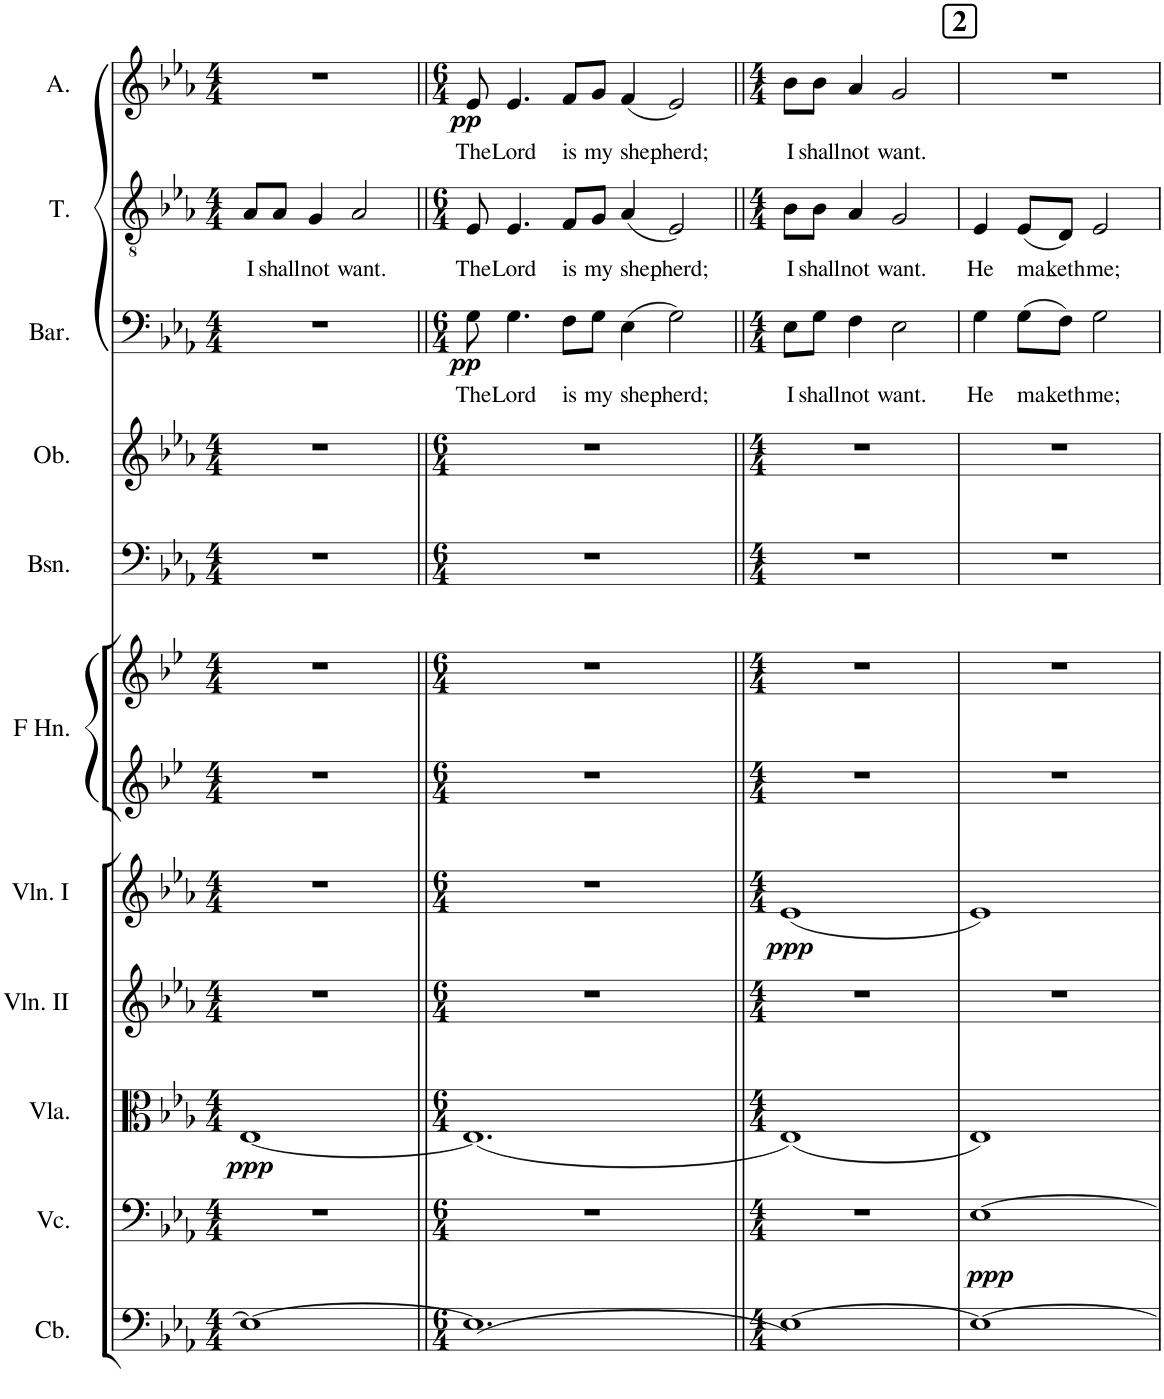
**kern	**kern	**dynam	**kern	**dynam	**kern	**kern	**dynam	**kern	**kern	**kern	**kern	**kern	**text	**dynam	**kern	**text	**kern	**text	**dynam
*part11	*part10	*part10	*part9	*part9	*part8	*part7	*part7	*part6	*part6	*part5	*part4	*part3	*part3	*part3	*part2	*part2	*part1	*part1	*part1
*staff12	*staff11	*staff11	*staff10	*staff10	*staff9	*staff8	*staff8	*staff7	*staff6	*staff5	*staff4	*staff3	*staff3	*staff3	*staff2	*staff2	*staff1	*staff1	*staff1
*I"Contrabasses	*I"Violoncellos	*	*I"Violas	*	*I"Violins II	*I"Violins I	*	*I"Horns in F	*	*I"Bassoons	*I"Oboes	*I"Baritone	*	*	*I"Tenor	*	*I"Alto	*	*
*I'Cb.	*I'Vc.	*	*I'Vla.	*	*I'Vln. II	*I'Vln. I	*	*	*	*I'Bsn.	*I'Ob.	*I'Bar.	*	*	*I'T.	*	*I'A.	*	*
!!LO:PB:g=z
*clefF4	*clefF4	*	*clefC3	*	*clefG2	*clefG2	*	*clefG2	*clefG2	*clefF4	*clefG2	*clefF4	*	*	*clefGv2	*	*clefG2	*	*
*Trd7c12	*	*	*	*	*	*	*	*Trd4c7	*Trd4c7	*	*	*	*	*	*	*	*	*	*
*k[b-e-a-]	*k[b-e-a-]	*	*k[b-e-a-]	*	*k[b-e-a-]	*k[b-e-a-]	*	*k[b-e-]	*k[b-e-]	*k[b-e-a-]	*k[b-e-a-]	*k[b-e-a-]	*	*	*k[b-e-a-]	*	*k[b-e-a-]	*	*
*M4/4	*M4/4	*	*M4/4	*	*M4/4	*M4/4	*	*M4/4	*M4/4	*M4/4	*M4/4	*M4/4	*	*	*M4/4	*	*M4/4	*	*
=15	=15	=15	=15	=15	=15	=15	=15	=15	=15	=15	=15	=15	=15	=15	=15	=15	=15	=15	=15
!	!	!	!	!LO:DY:b	!	!	!	!	!	!	!	!	!	!	!	!LO:LY:b	!	!	!
1E-_	1r	.	[1E-	ppp	1r	1r	.	1r	1r	1r	1r	1r	.	.	8A-/L	I	1r	.	.
!	!	!	!	!	!	!	!	!	!	!	!	!	!	!	!	!LO:LY:b	!	!	!
.	.	.	.	.	.	.	.	.	.	.	.	.	.	.	8A-/J	shall	.	.	.
!	!	!	!	!	!	!	!	!	!	!	!	!	!	!	!	!LO:LY:b	!	!	!
.	.	.	.	.	.	.	.	.	.	.	.	.	.	.	4G/	not	.	.	.
!	!	!	!	!	!	!	!	!	!	!	!	!	!	!	!	!LO:LY:b	!	!	!
.	.	.	.	.	.	.	.	.	.	.	.	.	.	.	2A-/	want.	.	.	.
=16||	=16||	=16||	=16||	=16||	=16||	=16||	=16||	=16||	=16||	=16||	=16||	=16||	=16||	=16||	=16||	=16||	=16||	=16||	=16||
*M6/4	*M6/4	*	*M6/4	*	*M6/4	*M6/4	*	*M6/4	*M6/4	*M6/4	*M6/4	*M6/4	*	*	*M6/4	*	*M6/4	*	*
!	!	!	!	!	!	!	!	!	!	!	!	!	!LO:LY:b	!LO:DY:b	!	!LO:LY:b	!	!LO:LY:b	!LO:DY:b
(1.E-]	1.r	.	(1.E-]	.	1.r	1.r	.	1.r	1.r	1.r	1.r	8G\	The	pp	8E-/	The	8e-/	The	pp
!	!	!	!	!	!	!	!	!	!	!	!	!	!LO:LY:b	!	!	!LO:LY:b	!	!LO:LY:b	!
.	.	.	.	.	.	.	.	.	.	.	.	4.G\	Lord	.	4.E-/	Lord	4.e-/	Lord	.
!	!	!	!	!	!	!	!	!	!	!	!	!	!LO:LY:b	!	!	!LO:LY:b	!	!LO:LY:b	!
.	.	.	.	.	.	.	.	.	.	.	.	8F\L	is	.	8F/L	is	8f/L	is	.
!	!	!	!	!	!	!	!	!	!	!	!	!	!LO:LY:b	!	!	!LO:LY:b	!	!LO:LY:b	!
.	.	.	.	.	.	.	.	.	.	.	.	8G\J	my	.	8G/J	my	8g/J	my	.
!	!	!	!	!	!	!	!	!	!	!	!	!	!LO:LY:b	!	!	!LO:LY:b	!	!LO:LY:b	!
.	.	.	.	.	.	.	.	.	.	.	.	(4E-\	she	.	(4A-/	she	(4f/	she	.
!	!	!	!	!	!	!	!	!	!	!	!	!	!LO:LY:b	!	!	!LO:LY:b	!	!LO:LY:b	!
.	.	.	.	.	.	.	.	.	.	.	.	2G\)	pherd;	.	2E-/)	pherd;	2e-/)	pherd;	.
=17||	=17||	=17||	=17||	=17||	=17||	=17||	=17||	=17||	=17||	=17||	=17||	=17||	=17||	=17||	=17||	=17||	=17||	=17||	=17||
*M4/4	*M4/4	*	*M4/4	*	*M4/4	*M4/4	*	*M4/4	*M4/4	*M4/4	*M4/4	*M4/4	*	*	*M4/4	*	*M4/4	*	*
!	!	!	!	!	!	!	!LO:DY:b	!	!	!	!	!	!LO:LY:b	!	!	!LO:LY:b	!	!LO:LY:b	!
[1E-)	1r	.	(1E-)	.	1r	(1e-	ppp	1r	1r	1r	1r	8E-\L	I	.	8B-\L	I	8b-\L	I	.
!	!	!	!	!	!	!	!	!	!	!	!	!	!LO:LY:b	!	!	!LO:LY:b	!	!LO:LY:b	!
.	.	.	.	.	.	.	.	.	.	.	.	8G\J	shall	.	8B-\J	shall	8b-\J	shall	.
!	!	!	!	!	!	!	!	!	!	!	!	!	!LO:LY:b	!	!	!LO:LY:b	!	!LO:LY:b	!
.	.	.	.	.	.	.	.	.	.	.	.	4F\	not	.	4A-/	not	4a-/	not	.
!	!	!	!	!	!	!	!	!	!	!	!	!	!LO:LY:b	!	!	!LO:LY:b	!	!LO:LY:b	!
.	.	.	.	.	.	.	.	.	.	.	.	2E-\	want.	.	2G/	want.	2g/	want.	.
!!LO:REH:place=s1:a:B:cj:fs=14:t=2
=18	=18	=18	=18	=18	=18	=18	=18	=18	=18	=18	=18	=18	=18	=18	=18	=18	=18	=18	=18
!	!	!LO:DY:b	!	!	!	!	!	!	!	!	!	!	!LO:LY:b	!	!	!LO:LY:b	!	!	!
1E-_	[1E-	ppp	1E-)	.	1r	1e-)	.	1r	1r	1r	1r	4G\	He	.	4E-/	He	1r	.	.
!	!	!	!	!	!	!	!	!	!	!	!	!	!LO:LY:b	!	!	!LO:LY:b	!	!	!
.	.	.	.	.	.	.	.	.	.	.	.	(8G\L	ma	.	(8E-/L	ma	.	.	.
!	!	!	!	!	!	!	!	!	!	!	!	!	!LO:LY:b	!	!	!LO:LY:b	!	!	!
.	.	.	.	.	.	.	.	.	.	.	.	8F\J)	keth	.	8D/J)	keth	.	.	.
!	!	!	!	!	!	!	!	!	!	!	!	!	!LO:LY:b	!	!	!LO:LY:b	!	!	!
.	.	.	.	.	.	.	.	.	.	.	.	2G\	me;	.	2E-/	me;	.	.	.
=	=	=	=	=	=	=	=	=	=	=	=	=	=	=	=	=	=	=	=
*-	*-	*-	*-	*-	*-	*-	*-	*-	*-	*-	*-	*-	*-	*-	*-	*-	*-	*-	*-
